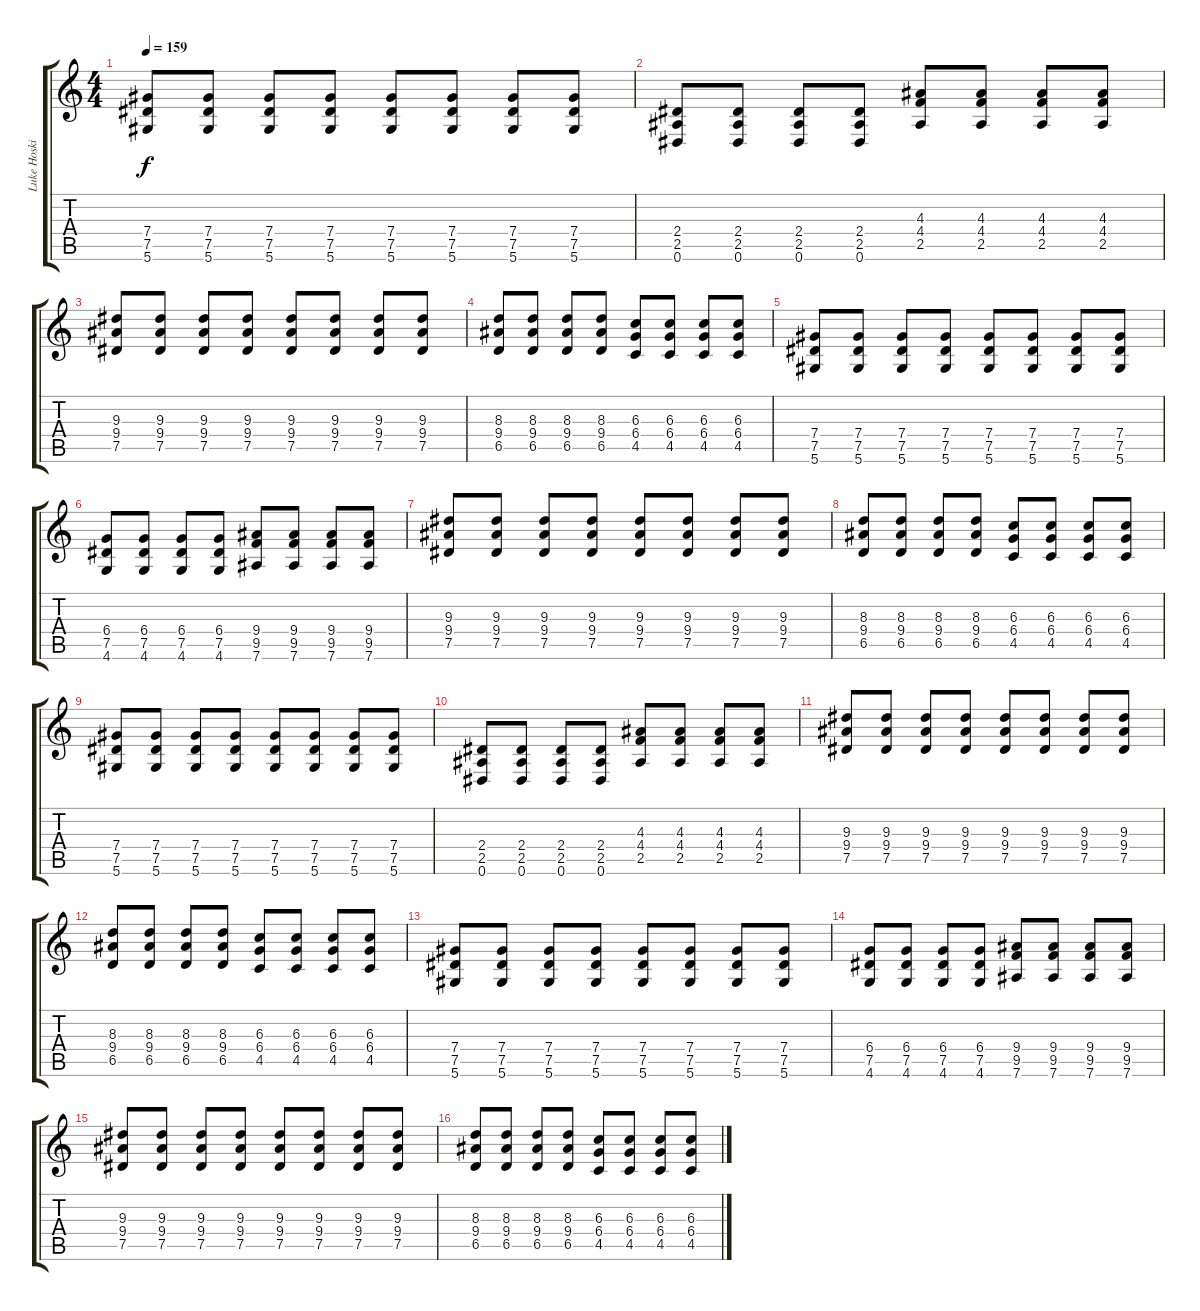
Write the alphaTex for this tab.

\track ("Luke Hoskin" "Luke Hoski") {instrument overdrivenguitar}
\staff {score tabs}
\tuning (Eb4 Bb3 Gb3 Db3 Ab2 Eb2) {hide}
\ts (4 4)
\tempo 159
\clef g2
\ks c
(7.4 7.5 5.6).8{dy f} (7.4 7.5 5.6).8 (7.4 7.5 5.6).8 (7.4 7.5 5.6).8 (7.4 7.5 5.6).8 (7.4 7.5 5.6).8 (7.4 7.5 5.6).8 (7.4 7.5 5.6).8 |
(2.4 2.5 0.6).8 (2.4 2.5 0.6).8 (2.4 2.5 0.6).8 (2.4 2.5 0.6).8 (4.3 4.4 2.5).8 (4.3 4.4 2.5).8 (4.3 4.4 2.5).8 (4.3 4.4 2.5).8 |
(9.3 9.4 7.5).8 (9.3 9.4 7.5).8 (9.3 9.4 7.5).8 (9.3 9.4 7.5).8 (9.3 9.4 7.5).8 (9.3 9.4 7.5).8 (9.3 9.4 7.5).8 (9.3 9.4 7.5).8 |
(8.3 9.4 6.5).8 (8.3 9.4 6.5).8 (8.3 9.4 6.5).8 (8.3 9.4 6.5).8 (6.3 6.4 4.5).8 (6.3 6.4 4.5).8 (6.3 6.4 4.5).8 (6.3 6.4 4.5).8 |
(7.4 7.5 5.6).8 (7.4 7.5 5.6).8 (7.4 7.5 5.6).8 (7.4 7.5 5.6).8 (7.4 7.5 5.6).8 (7.4 7.5 5.6).8 (7.4 7.5 5.6).8 (7.4 7.5 5.6).8 |
(6.4 7.5 4.6).8 (6.4 7.5 4.6).8 (6.4 7.5 4.6).8 (6.4 7.5 4.6).8 (9.4 9.5 7.6).8 (9.4 9.5 7.6).8 (9.4 9.5 7.6).8 (9.4 9.5 7.6).8 |
(9.3 9.4 7.5).8 (9.3 9.4 7.5).8 (9.3 9.4 7.5).8 (9.3 9.4 7.5).8 (9.3 9.4 7.5).8 (9.3 9.4 7.5).8 (9.3 9.4 7.5).8 (9.3 9.4 7.5).8 |
(8.3 9.4 6.5).8 (8.3 9.4 6.5).8 (8.3 9.4 6.5).8 (8.3 9.4 6.5).8 (6.3 6.4 4.5).8 (6.3 6.4 4.5).8 (6.3 6.4 4.5).8 (6.3 6.4 4.5).8 |
(7.4 7.5 5.6).8 (7.4 7.5 5.6).8 (7.4 7.5 5.6).8 (7.4 7.5 5.6).8 (7.4 7.5 5.6).8 (7.4 7.5 5.6).8 (7.4 7.5 5.6).8 (7.4 7.5 5.6).8 |
(2.4 2.5 0.6).8 (2.4 2.5 0.6).8 (2.4 2.5 0.6).8 (2.4 2.5 0.6).8 (4.3 4.4 2.5).8 (4.3 4.4 2.5).8 (4.3 4.4 2.5).8 (4.3 4.4 2.5).8 |
(9.3 9.4 7.5).8 (9.3 9.4 7.5).8 (9.3 9.4 7.5).8 (9.3 9.4 7.5).8 (9.3 9.4 7.5).8 (9.3 9.4 7.5).8 (9.3 9.4 7.5).8 (9.3 9.4 7.5).8 |
(8.3 9.4 6.5).8 (8.3 9.4 6.5).8 (8.3 9.4 6.5).8 (8.3 9.4 6.5).8 (6.3 6.4 4.5).8 (6.3 6.4 4.5).8 (6.3 6.4 4.5).8 (6.3 6.4 4.5).8 |
(7.4 7.5 5.6).8 (7.4 7.5 5.6).8 (7.4 7.5 5.6).8 (7.4 7.5 5.6).8 (7.4 7.5 5.6).8 (7.4 7.5 5.6).8 (7.4 7.5 5.6).8 (7.4 7.5 5.6).8 |
(6.4 7.5 4.6).8 (6.4 7.5 4.6).8 (6.4 7.5 4.6).8 (6.4 7.5 4.6).8 (9.4 9.5 7.6).8 (9.4 9.5 7.6).8 (9.4 9.5 7.6).8 (9.4 9.5 7.6).8 |
(9.3 9.4 7.5).8 (9.3 9.4 7.5).8 (9.3 9.4 7.5).8 (9.3 9.4 7.5).8 (9.3 9.4 7.5).8 (9.3 9.4 7.5).8 (9.3 9.4 7.5).8 (9.3 9.4 7.5).8 |
(8.3 9.4 6.5).8 (8.3 9.4 6.5).8 (8.3 9.4 6.5).8 (8.3 9.4 6.5).8 (6.3 6.4 4.5).8 (6.3 6.4 4.5).8 (6.3 6.4 4.5).8 (6.3 6.4 4.5).8
